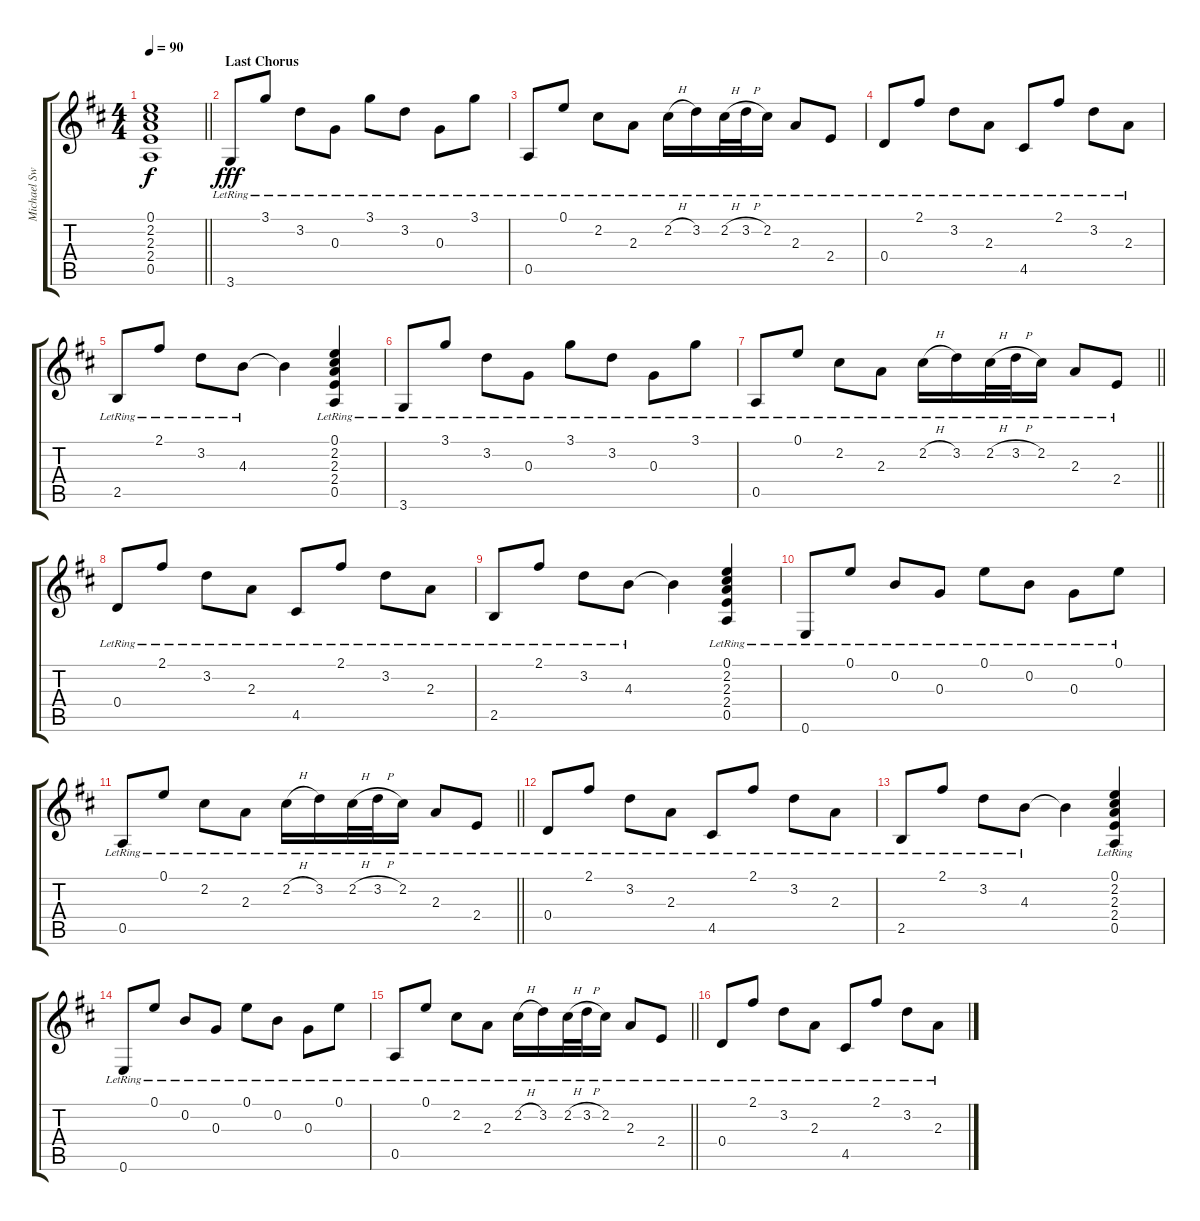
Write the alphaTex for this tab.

\track ("Michael Sweet [Acoustic Guitar]" "Michael Sw") {instrument acousticguitarsteel}
\staff {score tabs}
\tuning (E4 B3 G3 D3 A2 E2) {hide}
\ts (4 4)
\tempo 90
\clef g2
\barLineRight lightlight
\ks d
(0.1{t} 2.2{t} 2.3{t} 2.4{t} 0.5{t}).1{dy f} |
\section ("" "Last Chorus")
3.6{lr}.8{dy fff} 3.1{lr}.8 3.2{lr}.8 0.3{lr}.8 3.1{lr}.8 3.2{lr}.8 0.3{lr}.8 3.1{lr}.8 |
0.5{lr}.8 0.1{lr}.8 2.2{lr}.8 2.3{lr}.8 2.2{h lr}.16 3.2{lr}.16 2.2{h lr}.32 3.2{h lr}.32 2.2{lr}.16 2.3{lr}.8 2.4{lr}.8 |
0.4{lr}.8 2.1{lr}.8 3.2{lr}.8 2.3{lr}.8 4.5{lr}.8 2.1{lr}.8 3.2{lr}.8 2.3{lr}.8 |
2.5{lr}.8 2.1{lr}.8 3.2{lr}.8 4.3{lr}.8 4.3{t}.4 (0.1 2.2{lr} 2.3{lr} 2.4{lr} 0.5{lr}).4 |
3.6{lr}.8 3.1{lr}.8 3.2{lr}.8 0.3{lr}.8 3.1{lr}.8 3.2{lr}.8 0.3{lr}.8 3.1{lr}.8 |
\barLineRight lightlight
0.5{lr}.8 0.1{lr}.8 2.2{lr}.8 2.3{lr}.8 2.2{h lr}.16 3.2{lr}.16 2.2{h lr}.32 3.2{h lr}.32 2.2{lr}.16 2.3{lr}.8 2.4{lr}.8 |
0.4{lr}.8 2.1{lr}.8 3.2{lr}.8 2.3{lr}.8 4.5{lr}.8 2.1{lr}.8 3.2{lr}.8 2.3{lr}.8 |
2.5{lr}.8 2.1{lr}.8 3.2{lr}.8 4.3{lr}.8 4.3{t}.4 (0.1 2.2{lr} 2.3{lr} 2.4{lr} 0.5{lr}).4 |
0.6{lr}.8 0.1{lr}.8 0.2{lr}.8 0.3{lr}.8 0.1{lr}.8 0.2{lr}.8 0.3{lr}.8 0.1{lr}.8 |
\barLineRight lightlight
0.5{lr}.8 0.1{lr}.8 2.2{lr}.8 2.3{lr}.8 2.2{h lr}.16 3.2{lr}.16 2.2{h lr}.32 3.2{h lr}.32 2.2{lr}.16 2.3{lr}.8 2.4{lr}.8 |
0.4{lr}.8 2.1{lr}.8 3.2{lr}.8 2.3{lr}.8 4.5{lr}.8 2.1{lr}.8 3.2{lr}.8 2.3{lr}.8 |
2.5{lr}.8 2.1{lr}.8 3.2{lr}.8 4.3{lr}.8 4.3{t}.4 (0.1 2.2{lr} 2.3{lr} 2.4{lr} 0.5{lr}).4 |
0.6{lr}.8 0.1{lr}.8 0.2{lr}.8 0.3{lr}.8 0.1{lr}.8 0.2{lr}.8 0.3{lr}.8 0.1{lr}.8 |
\barLineRight lightlight
0.5{lr}.8 0.1{lr}.8 2.2{lr}.8 2.3{lr}.8 2.2{h lr}.16 3.2{lr}.16 2.2{h lr}.32 3.2{h lr}.32 2.2{lr}.16 2.3{lr}.8 2.4{lr}.8 |
0.4{lr}.8 2.1{lr}.8 3.2{lr}.8 2.3{lr}.8 4.5{lr}.8 2.1{lr}.8 3.2{lr}.8 2.3{lr}.8
